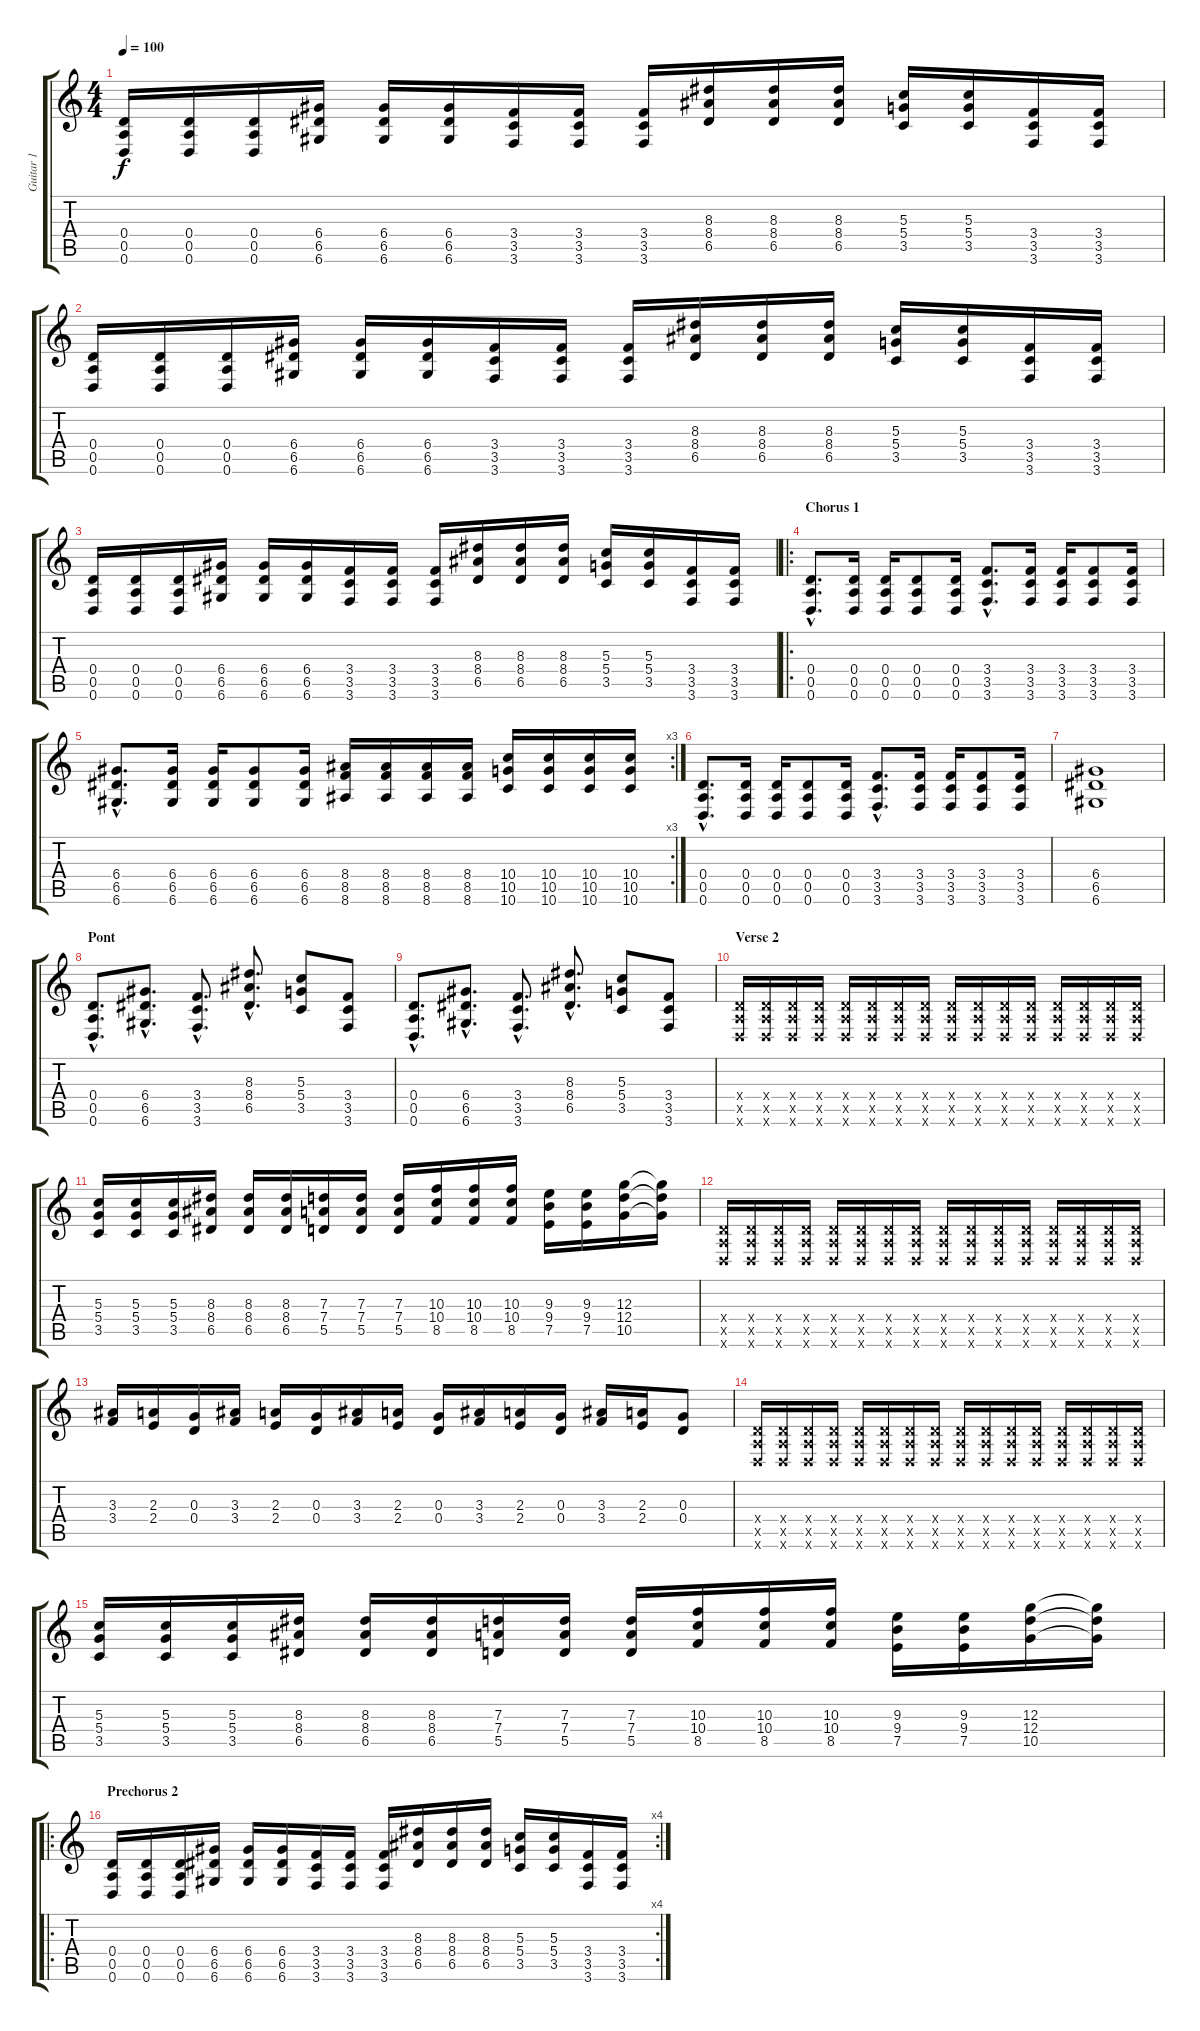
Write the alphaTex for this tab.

\track ("Guitar 1" "Guitar 1") {instrument overdrivenguitar}
\staff {score tabs}
\tuning (E4 B3 G3 D3 A2 D2) {hide}
\ts (4 4)
\tempo 100
\clef g2
\ks c
(0.4 0.5 0.6).16{dy f} (0.4 0.5 0.6).16 (0.4 0.5 0.6).16 (6.4 6.5 6.6).16 (6.4 6.5 6.6).16 (6.4 6.5 6.6).16 (3.4 3.5 3.6).16 (3.4 3.5 3.6).16 (3.4 3.5 3.6).16 (8.3 8.4 6.5).16 (8.3 8.4 6.5).16 (8.3 8.4 6.5).16 (5.3 5.4 3.5).16 (5.3 5.4 3.5).16 (3.4 3.5 3.6).16 (3.4 3.5 3.6).16 |
(0.4 0.5 0.6).16 (0.4 0.5 0.6).16 (0.4 0.5 0.6).16 (6.4 6.5 6.6).16 (6.4 6.5 6.6).16 (6.4 6.5 6.6).16 (3.4 3.5 3.6).16 (3.4 3.5 3.6).16 (3.4 3.5 3.6).16 (8.3 8.4 6.5).16 (8.3 8.4 6.5).16 (8.3 8.4 6.5).16 (5.3 5.4 3.5).16 (5.3 5.4 3.5).16 (3.4 3.5 3.6).16 (3.4 3.5 3.6).16 |
(0.4 0.5 0.6).16 (0.4 0.5 0.6).16 (0.4 0.5 0.6).16 (6.4 6.5 6.6).16 (6.4 6.5 6.6).16 (6.4 6.5 6.6).16 (3.4 3.5 3.6).16 (3.4 3.5 3.6).16 (3.4 3.5 3.6).16 (8.3 8.4 6.5).16 (8.3 8.4 6.5).16 (8.3 8.4 6.5).16 (5.3 5.4 3.5).16 (5.3 5.4 3.5).16 (3.4 3.5 3.6).16 (3.4 3.5 3.6).16 |
\ro
\section ("" "Chorus 1")
(0.4{hac} 0.5{hac} 0.6{hac}).8{d} (0.4 0.5 0.6).16 (0.4 0.5 0.6).16 (0.4 0.5 0.6).8 (0.4 0.5 0.6).16 (3.4{hac} 3.5{hac} 3.6{hac}).8{d} (3.4 3.5 3.6).16 (3.4 3.5 3.6).16 (3.4 3.5 3.6).8 (3.4 3.5 3.6).16 |
\rc 3
(6.4{hac} 6.5{hac} 6.6{hac}).8{d} (6.4 6.5 6.6).16 (6.4 6.5 6.6).16 (6.4 6.5 6.6).8 (6.4 6.5 6.6).16 (8.4 8.5 8.6).16 (8.4 8.5 8.6).16 (8.4 8.5 8.6).16 (8.4 8.5 8.6).16 (10.4 10.5 10.6).16 (10.4 10.5 10.6).16 (10.4 10.5 10.6).16 (10.4 10.5 10.6).16 |
(0.4{hac} 0.5{hac} 0.6{hac}).8{d} (0.4 0.5 0.6).16 (0.4 0.5 0.6).16 (0.4 0.5 0.6).8 (0.4 0.5 0.6).16 (3.4{hac} 3.5{hac} 3.6{hac}).8{d} (3.4 3.5 3.6).16 (3.4 3.5 3.6).16 (3.4 3.5 3.6).8 (3.4 3.5 3.6).16 |
(6.4 6.5 6.6).1 |
\section ("" "Pont")
(0.4{hac} 0.5{hac} 0.6{hac}).8{d} (6.4{hac} 6.5{hac} 6.6{hac}).8{d} (3.4{hac} 3.5{hac} 3.6{hac}).8{d} (8.3{hac} 8.4{hac} 6.5{hac}).8{d} (5.3 5.4 3.5).8 (3.4 3.5 3.6).8 |
(0.4{hac} 0.5{hac} 0.6{hac}).8{d} (6.4{hac} 6.5{hac} 6.6{hac}).8{d} (3.4{hac} 3.5{hac} 3.6{hac}).8{d} (8.3{hac} 8.4{hac} 6.5{hac}).8{d} (5.3 5.4 3.5).8 (3.4 3.5 3.6).8 |
\section ("" "Verse 2")
(0.4{x} 0.5{x} 0.6{x}).16 (0.4{x} 0.5{x} 0.6{x}).16 (0.4{x} 0.5{x} 0.6{x}).16 (0.4{x} 0.5{x} 0.6{x}).16 (0.4{x} 0.5{x} 0.6{x}).16 (0.4{x} 0.5{x} 0.6{x}).16 (0.4{x} 0.5{x} 0.6{x}).16 (0.4{x} 0.5{x} 0.6{x}).16 (0.4{x} 0.5{x} 0.6{x}).16 (0.4{x} 0.5{x} 0.6{x}).16 (0.4{x} 0.5{x} 0.6{x}).16 (0.4{x} 0.5{x} 0.6{x}).16 (0.4{x} 0.5{x} 0.6{x}).16 (0.4{x} 0.5{x} 0.6{x}).16 (0.4{x} 0.5{x} 0.6{x}).16 (0.4{x} 0.5{x} 0.6{x}).16 |
(5.3 5.4 3.5).16 (5.3 5.4 3.5).16 (5.3 5.4 3.5).16 (8.3 8.4 6.5).16 (8.3 8.4 6.5).16 (8.3 8.4 6.5).16 (7.3 7.4 5.5).16 (7.3 7.4 5.5).16 (7.3 7.4 5.5).16 (10.3 10.4 8.5).16 (10.3 10.4 8.5).16 (10.3 10.4 8.5).16 (9.3 9.4 7.5).16 (9.3 9.4 7.5).16 (12.3 12.4 10.5).16 (12.3{t} 12.4{t} 10.5{t}).16 |
(0.4{x} 0.5{x} 0.6{x}).16 (0.4{x} 0.5{x} 0.6{x}).16 (0.4{x} 0.5{x} 0.6{x}).16 (0.4{x} 0.5{x} 0.6{x}).16 (0.4{x} 0.5{x} 0.6{x}).16 (0.4{x} 0.5{x} 0.6{x}).16 (0.4{x} 0.5{x} 0.6{x}).16 (0.4{x} 0.5{x} 0.6{x}).16 (0.4{x} 0.5{x} 0.6{x}).16 (0.4{x} 0.5{x} 0.6{x}).16 (0.4{x} 0.5{x} 0.6{x}).16 (0.4{x} 0.5{x} 0.6{x}).16 (0.4{x} 0.5{x} 0.6{x}).16 (0.4{x} 0.5{x} 0.6{x}).16 (0.4{x} 0.5{x} 0.6{x}).16 (0.4{x} 0.5{x} 0.6{x}).16 |
(3.3 3.4).16 (2.3 2.4).16 (0.3 0.4).16 (3.3 3.4).16 (2.3 2.4).16 (0.3 0.4).16 (3.3 3.4).16 (2.3 2.4).16 (0.3 0.4).16 (3.3 3.4).16 (2.3 2.4).16 (0.3 0.4).16 (3.3 3.4).16 (2.3 2.4).16 (0.3 0.4).8 |
(0.4{x} 0.5{x} 0.6{x}).16 (0.4{x} 0.5{x} 0.6{x}).16 (0.4{x} 0.5{x} 0.6{x}).16 (0.4{x} 0.5{x} 0.6{x}).16 (0.4{x} 0.5{x} 0.6{x}).16 (0.4{x} 0.5{x} 0.6{x}).16 (0.4{x} 0.5{x} 0.6{x}).16 (0.4{x} 0.5{x} 0.6{x}).16 (0.4{x} 0.5{x} 0.6{x}).16 (0.4{x} 0.5{x} 0.6{x}).16 (0.4{x} 0.5{x} 0.6{x}).16 (0.4{x} 0.5{x} 0.6{x}).16 (0.4{x} 0.5{x} 0.6{x}).16 (0.4{x} 0.5{x} 0.6{x}).16 (0.4{x} 0.5{x} 0.6{x}).16 (0.4{x} 0.5{x} 0.6{x}).16 |
(5.3 5.4 3.5).16 (5.3 5.4 3.5).16 (5.3 5.4 3.5).16 (8.3 8.4 6.5).16 (8.3 8.4 6.5).16 (8.3 8.4 6.5).16 (7.3 7.4 5.5).16 (7.3 7.4 5.5).16 (7.3 7.4 5.5).16 (10.3 10.4 8.5).16 (10.3 10.4 8.5).16 (10.3 10.4 8.5).16 (9.3 9.4 7.5).16 (9.3 9.4 7.5).16 (12.3 12.4 10.5).16 (12.3{t} 12.4{t} 10.5{t}).16 |
\ro
\rc 4
\section ("" "Prechorus 2")
(0.4 0.5 0.6).16 (0.4 0.5 0.6).16 (0.4 0.5 0.6).16 (6.4 6.5 6.6).16 (6.4 6.5 6.6).16 (6.4 6.5 6.6).16 (3.4 3.5 3.6).16 (3.4 3.5 3.6).16 (3.4 3.5 3.6).16 (8.3 8.4 6.5).16 (8.3 8.4 6.5).16 (8.3 8.4 6.5).16 (5.3 5.4 3.5).16 (5.3 5.4 3.5).16 (3.4 3.5 3.6).16 (3.4 3.5 3.6).16
